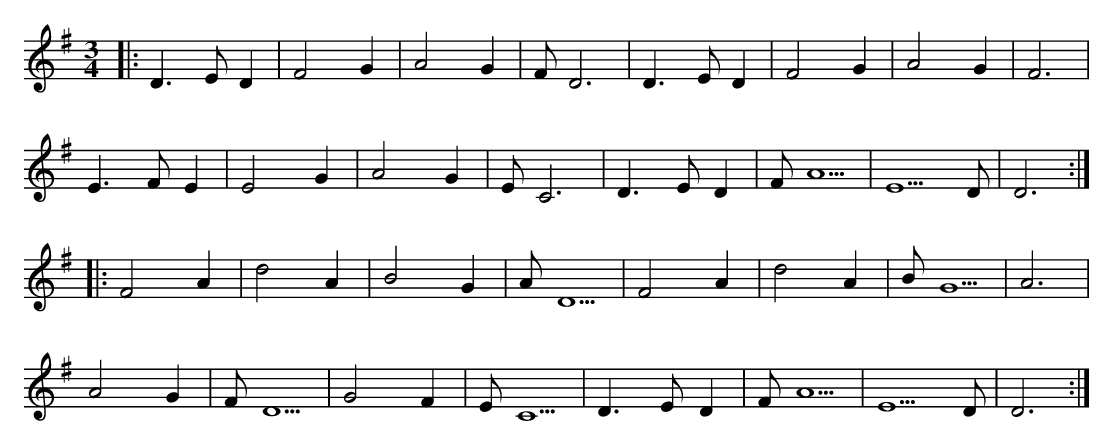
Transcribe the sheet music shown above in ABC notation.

X:1
M:3/4
K:Dmix
|:D3ED2|F4G2|A4G2|F2<D4|D3ED2|F4G2|A4G2|F6|
E3FE2|E4G2|A4G2|E2<C4|D3ED2|FA5|E5D|D6:|
|:F4A2|d4A2|B4G2|AD5|F4A2|d4A2|BG5|A6|
A4G2|FD5|G4F2|EC5|D3ED2|FA5|E5D|D6:|
